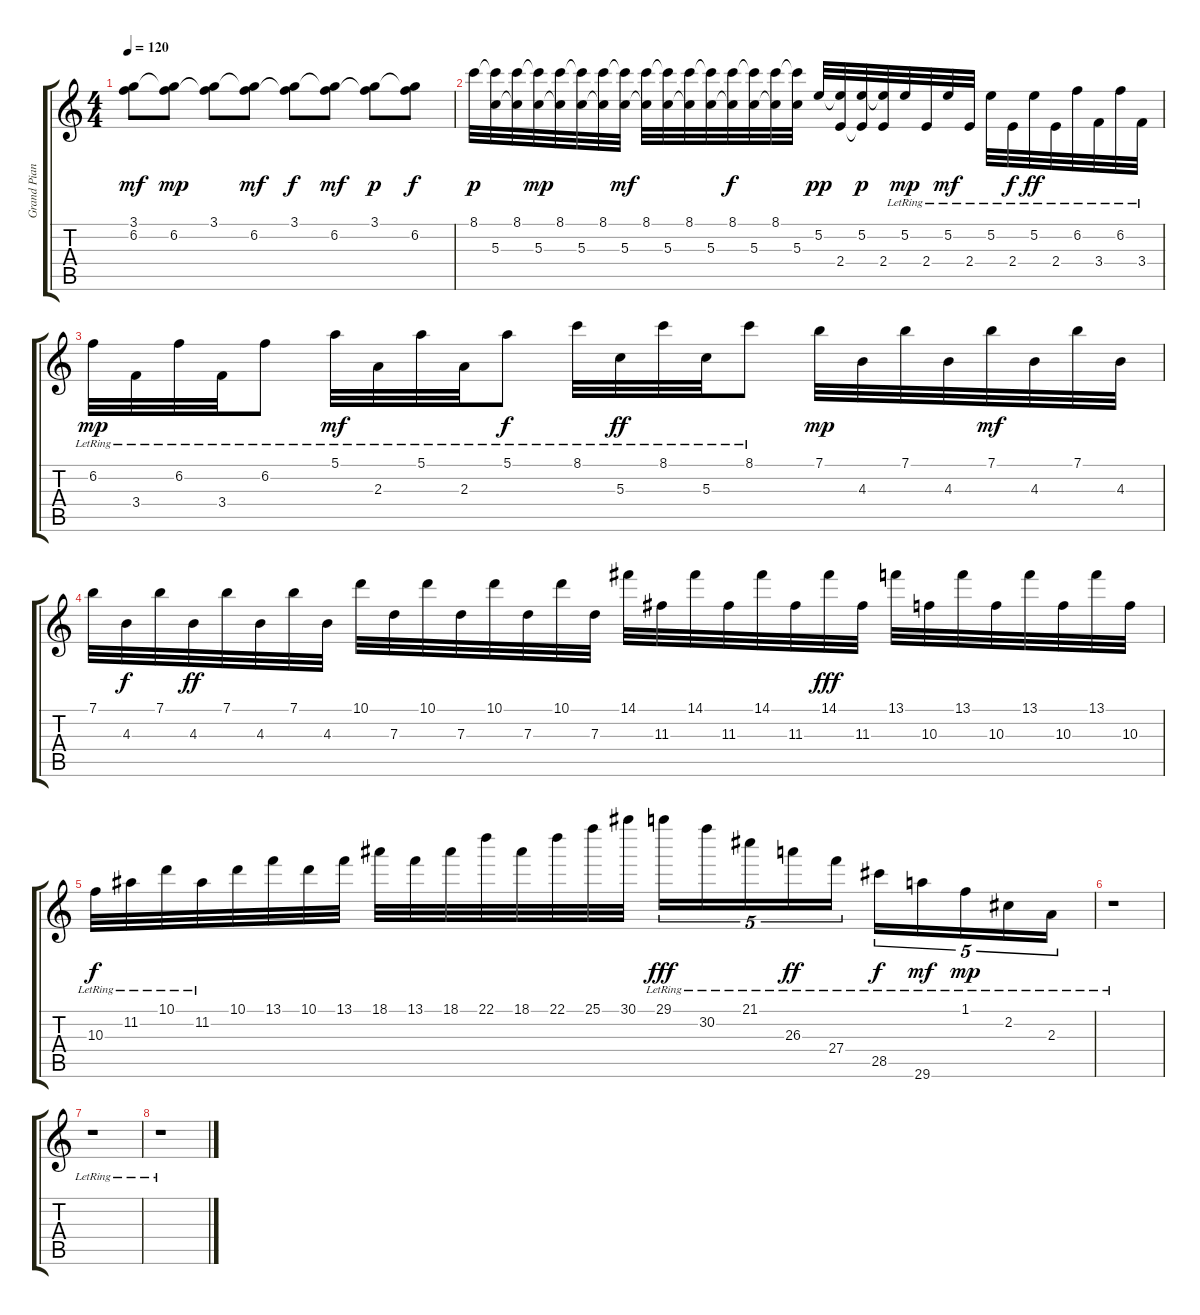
\track ("Grand Piano (R. Hand)" "Grand Pian") {instrument acousticgrandpiano}
\staff {score tabs}
\tuning (E5 B4 G4 D4 A3 E3) {hide}
\ts (4 4)
\tempo 120
\clef g2
\ks c
(3.1 6.2{t}).8{dy mf} (3.1{t} 6.2).8{dy mp} (3.1 6.2{t}).8 (3.1{t} 6.2).8{dy mf} (3.1 6.2{t}).8{dy f} (3.1{t} 6.2).8{dy mf} (3.1 6.2{t}).8{dy p} (3.1{t} 6.2).8{dy f} |
8.1.32{dy p} (8.1{t} 5.3).32 (8.1 5.3{t}).32 (8.1{t} 5.3).32{dy mp} (8.1 5.3{t}).32 (8.1{t} 5.3).32 (8.1 5.3{t}).32 (8.1{t} 5.3).32{dy mf} (8.1 5.3{t}).32 (8.1{t} 5.3).32 (8.1 5.3{t}).32 (8.1{t} 5.3).32 (8.1 5.3{t}).32{dy f} (8.1{t} 5.3).32 (8.1 5.3{t}).32 (8.1{t} 5.3).32 5.2.32{dy pp} (5.2{t} 2.4).32 (5.2 2.4{t}).32{dy p} (5.2{t} 2.4).32 5.2{lr}.32{dy mp} 2.4{lr}.32 5.2{lr}.32{dy mf} 2.4{lr}.32 5.2{lr}.32 2.4{lr}.32{dy f} 5.2{lr}.32{dy ff} 2.4{lr}.32 6.2{lr}.32 3.4{lr}.32 6.2{lr}.32 3.4{lr}.32 |
6.2{lr}.32{dy mp} 3.4{lr}.32 6.2{lr}.32 3.4{lr}.32 6.2{lr}.8 5.1{lr}.32{dy mf} 2.3{lr}.32 5.1{lr}.32 2.3{lr}.32 5.1{lr}.8{dy f} 8.1{lr}.32 5.3{lr}.32{dy ff} 8.1{lr}.32 5.3{lr}.32 8.1{lr}.8 7.1.32{dy mp} 4.3.32 7.1.32 4.3.32 7.1.32{dy mf} 4.3.32 7.1.32 4.3.32 |
7.1.32 4.3.32{dy f} 7.1.32 4.3.32{dy ff} 7.1.32 4.3.32 7.1.32 4.3.32 10.1.32 7.3.32 10.1.32 7.3.32 10.1.32 7.3.32 10.1.32 7.3.32 14.1.32 11.3.32 14.1.32 11.3.32 14.1.32 11.3.32 14.1.32{dy fff} 11.3.32 13.1.32 10.3.32 13.1.32 10.3.32 13.1.32 10.3.32 13.1.32 10.3.32 |
10.3{lr}.32{dy f} 11.2{lr}.32 10.1{lr}.32 11.2{lr}.32 10.1.32 13.1.32 10.1.32 13.1.32 18.1.32 13.1.32 18.1.32 22.1.32 18.1.32 22.1.32 25.1.32 30.1.32 29.1{lr}.16{tu (5 4) dy fff} 30.2{lr}.16{tu (5 4)} 21.1{lr}.16{tu (5 4)} 26.3{lr}.16{tu (5 4) dy ff} 27.4{lr}.16{tu (5 4)} 28.5{lr}.16{tu (5 4) dy f} 29.6{lr}.16{tu (5 4) dy mf} 1.1{lr}.16{tu (5 4) dy mp} 2.2{lr}.16{tu (5 4)} 2.3{lr}.16{tu (5 4)} |
r.1 |
r.1 |
r.1
